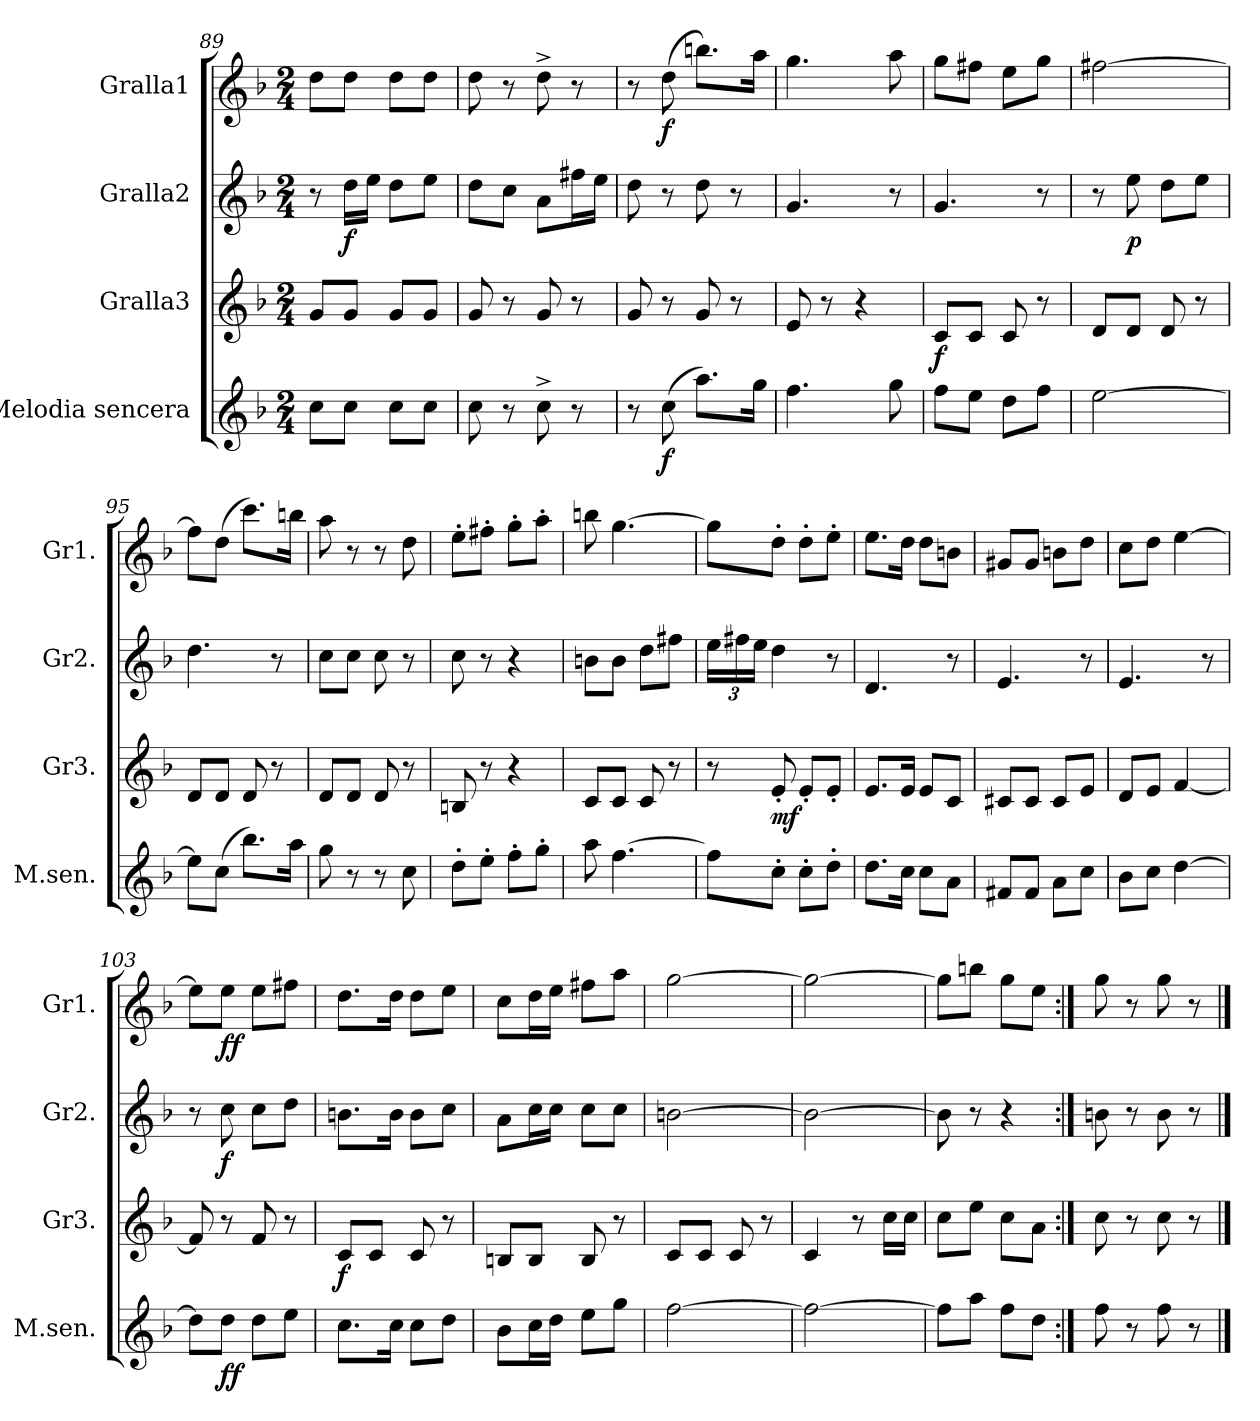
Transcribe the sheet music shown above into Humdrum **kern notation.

**kern	**dynam	**kern	**dynam	**kern	**dynam	**kern	**dynam
*part4	*part4	*part3	*part3	*part2	*part2	*part1	*part1
*staff4	*staff4	*staff3	*staff3	*staff2	*staff2	*staff1	*staff1
*I"Melodia sencera	*	*I"Gralla3	*	*I"Gralla2	*	*I"Gralla1	*
*I'M.sen.	*	*I'Gr3.	*	*I'Gr2.	*	*I'Gr1.	*
*clefG2	*	*clefG2	*	*clefG2	*	*clefG2	*
*	*	*ITrd-3c-5	*	*ITrd1c2	*	*ITrd1c2	*
*k[b-]	*	*k[b-e-]	*	*k[b-e-a-]	*	*k[b-e-a-]	*
*M2/4	*	*M2/4	*	*M2/4	*	*M2/4	*
=89	=89	=89	=89	=89	=89	=89	=89
8cc\L	.	8cc/L	.	8r	.	8cc\L	.
!	!	!	!	!	!LO:DY:b	!	!
8cc\J	.	8cc/J	.	16cc\LL	f	8cc\J	.
.	.	.	.	16dd\JJ	.	.	.
8cc\L	.	8cc/L	.	8cc\L	.	8cc\L	.
8cc\J	.	8cc/J	.	8dd\J	.	8cc\J	.
!!LO:LB:g=z
=90	=90	=90	=90	=90	=90	=90	=90
8cc\	.	8cc/	.	8cc\L	.	8cc\	.
8r	.	8r	.	8b-\J	.	8r	.
8cc^\	.	8cc/	.	8g\L	.	8cc^\	.
8r	.	8r	.	16een\L	.	8r	.
.	.	.	.	16dd\JJ	.	.	.
=91	=91	=91	=91	=91	=91	=91	=91
8r	.	8cc/	.	8cc\	.	8r	.
!	!LO:DY:b	!	!	!	!	!	!LO:DY:b
(>8cc\	f	8r	.	8r	.	(>8cc\	f
8.aa\L)	.	8cc/	.	8cc\	.	8.aan\L)	.
.	.	8r	.	8r	.	.	.
16gg\Jk	.	.	.	.	.	16gg\Jk	.
=92	=92	=92	=92	=92	=92	=92	=92
4.ff\	.	8a/	.	4.f/	.	4.ff\	.
.	.	8r	.	.	.	.	.
.	.	4r	.	.	.	.	.
8gg\	.	.	.	8r	.	8gg\	.
=93	=93	=93	=93	=93	=93	=93	=93
!	!	!	!LO:DY:b	!	!	!	!
8ff\L	.	8f/L	f	4.f/	.	8ff\L	.
8ee\J	.	8f/J	.	.	.	8een\J	.
8dd\L	.	8f/	.	.	.	8dd\L	.
8ff\J	.	8r	.	8r	.	8ff\J	.
=94	=94	=94	=94	=94	=94	=94	=94
[2ee\	.	8g/L	.	8r	.	[2een\	.
!	!	!	!	!	!LO:DY:b	!	!
.	.	8g/J	.	8dd\	p	.	.
.	.	8g/	.	8cc\L	.	.	.
.	.	8r	.	8dd\J	.	.	.
=95	=95	=95	=95	=95	=95	=95	=95
8ee\L]	.	8g/L	.	4.cc\	.	8ee\L]	.
(>8cc\J	.	8g/J	.	.	.	(>8cc\J	.
8.bb-\L)	.	8g/	.	.	.	8.bb-\L)	.
.	.	8r	.	8r	.	.	.
16aa\Jk	.	.	.	.	.	16aan\Jk	.
=96	=96	=96	=96	=96	=96	=96	=96
8gg\	.	8g/L	.	8b-\L	.	8gg\	.
8r	.	8g/J	.	8b-\J	.	8r	.
8r	.	8g/	.	8b-\	.	8r	.
8cc\	.	8r	.	8r	.	8cc\	.
=97	=97	=97	=97	=97	=97	=97	=97
8dd'\L	.	8en/	.	8b-\	.	8dd'\L	.
8ee'\J	.	8r	.	8r	.	8een'\J	.
8ff'\L	.	4r	.	4r	.	8ff'\L	.
8gg'\J	.	.	.	.	.	8gg'\J	.
!!LO:PB:g=z
=98	=98	=98	=98	=98	=98	=98	=98
8aa\	.	8f/L	.	8an\L	.	8aan\	.
[4.ff\	.	8f/J	.	8a\J	.	[4.ff\	.
.	.	8f/	.	8cc\L	.	.	.
.	.	8r	.	8een\J	.	.	.
=99	=99	=99	=99	=99	=99	=99	=99
*	*	*	*	*Xbrackettup	*	*	*
8ff\L]	.	8r	.	24dd\LL	.	8ff\L]	.
.	.	.	.	24een\	.	.	.
.	.	.	.	24dd\JJ	.	.	.
!	!	!	!LO:DY:b	!	!	!	!
8cc'\J	.	8a'/	mf	4cc\	.	8cc'\J	.
8cc'\L	.	8a'/L	.	.	.	8cc'\L	.
8dd'\J	.	8a'/J	.	8r	.	8dd'\J	.
=100	=100	=100	=100	=100	=100	=100	=100
8.dd\L	.	8.a/L	.	4.c/	.	8.dd\L	.
16cc\Jk	.	16a/Jk	.	.	.	16cc\Jk	.
8cc\L	.	8a/L	.	.	.	8cc\L	.
8a\J	.	8f/J	.	8r	.	8an\J	.
=101	=101	=101	=101	=101	=101	=101	=101
8f#X/L	.	8f#X/L	.	4.d/	.	8f#X/L	.
8f#/J	.	8f#/J	.	.	.	8f#/J	.
8a\L	.	8f#/L	.	.	.	8an\L	.
8cc\J	.	8a/J	.	8r	.	8cc\J	.
=102	=102	=102	=102	=102	=102	=102	=102
8b-\L	.	8g/L	.	4.d/	.	8b-\L	.
8cc\J	.	8a/J	.	.	.	8cc\J	.
[4dd\	.	[4b-/	.	.	.	[4dd\	.
.	.	.	.	8r	.	.	.
=103	=103	=103	=103	=103	=103	=103	=103
8dd\L]	.	8b-/]	.	8r	.	8dd\L]	.
!	!LO:DY:b	!	!	!	!LO:DY:b	!	!LO:DY:b
8dd\J	ff	8r	.	8b-\	f	8dd\J	ff
8dd\L	.	8b-/	.	8b-\L	.	8dd\L	.
8ee\J	.	8r	.	8cc\J	.	8een\J	.
=104	=104	=104	=104	=104	=104	=104	=104
!	!	!	!LO:DY:b	!	!	!	!
8.cc\L	.	8f/L	f	8.an\L	.	8.cc\L	.
.	.	8f/J	.	.	.	.	.
16cc\Jk	.	.	.	16a\Jk	.	16cc\Jk	.
8cc\L	.	8f/	.	8a\L	.	8cc\L	.
8dd\J	.	8r	.	8b-\J	.	8dd\J	.
=105	=105	=105	=105	=105	=105	=105	=105
8b-\L	.	8en/L	.	8g\L	.	8b-\L	.
16cc\L	.	8e/J	.	16b-\L	.	16cc\L	.
16dd\JJ	.	.	.	16b-\JJ	.	16dd\JJ	.
8ee\L	.	8e/	.	8b-\L	.	8een\L	.
8gg\J	.	8r	.	8b-\J	.	8gg\J	.
!!LO:LB:g=z
=106	=106	=106	=106	=106	=106	=106	=106
[2ff\	.	8f/L	.	[2an\	.	[2ff\	.
.	.	8f/J	.	.	.	.	.
.	.	8f/	.	.	.	.	.
.	.	8r	.	.	.	.	.
=107	=107	=107	=107	=107	=107	=107	=107
2ff\_	.	4f/	.	2a\_	.	2ff\_	.
.	.	8r	.	.	.	.	.
.	.	16ff\LL	.	.	.	.	.
.	.	16ff\JJ	.	.	.	.	.
=108	=108	=108	=108	=108	=108	=108	=108
8ff\L]	.	8ff\L	.	8a\]	.	8ff\L]	.
8aa\J	.	8aa\J	.	8r	.	8aan\J	.
8ff\L	.	8ff\L	.	4r	.	8ff\L	.
8dd\J	.	8dd\J	.	.	.	8dd\J	.
=109:|!	=109:|!	=109:|!	=109:|!	=109:|!	=109:|!	=109:|!	=109:|!
8ff\	.	8ff\	.	8an\	.	8ff\	.
8r	.	8r	.	8r	.	8r	.
8ff\	.	8ff\	.	8a\	.	8ff\	.
8r	.	8r	.	8r	.	8r	.
==	==	==	==	==	==	==	==
*-	*-	*-	*-	*-	*-	*-	*-
